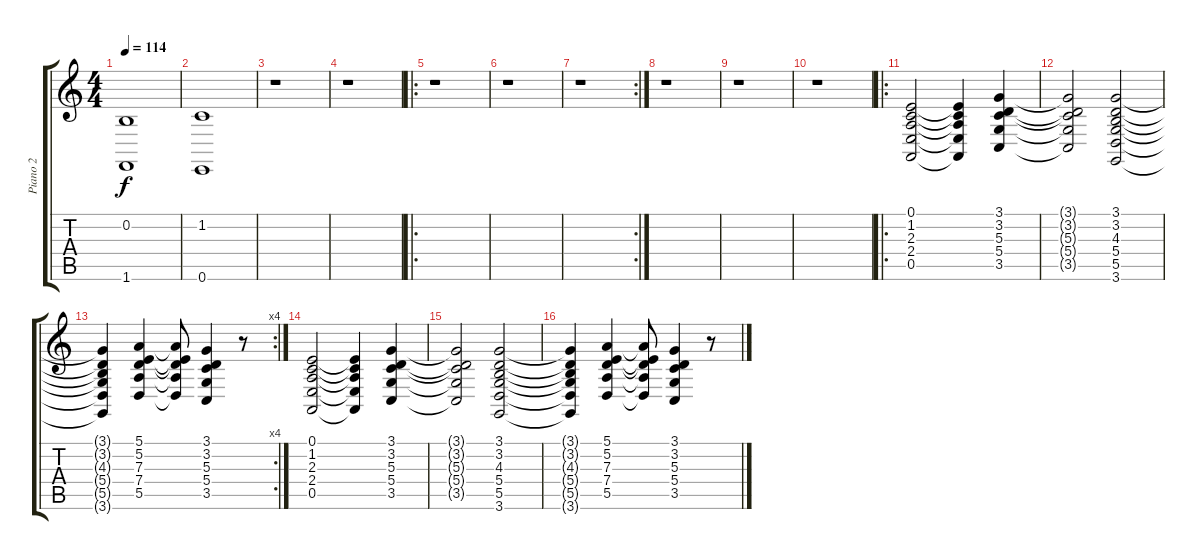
\track ("Piano 2" "Piano 2") {instrument electricgrandpiano}
\staff {score tabs}
\tuning (E4 B3 G3 D3 A2 E2) {hide}
\ts (4 4)
\tempo 114
\clef g2
\ks c
(0.2 1.6).1{dy f} |
(1.2 0.6).1 |
r.1 |
r.1 |
\ro
r.1 |
r.1 |
\rc 2
r.1 |
r.1 |
r.1 |
r.1 |
\ro
(0.1 1.2 2.3 2.4 0.5).2 (0.1{t} 1.2{t} 2.3{t} 2.4{t} 0.5{t}).4 (3.1 3.2 5.3 5.4 3.5).4 |
(3.1{t} 3.2{t} 5.3{t} 5.4{t} 3.5{t}).2 (3.1 3.2 4.3 5.4 5.5 3.6).2 |
\rc 4
(3.1{t} 3.2{t} 4.3{t} 5.4{t} 5.5{t} 3.6{t}).4 (5.1 5.2 7.3 7.4 5.5).4 (5.1{t} 5.2{t} 7.3{t} 7.4{t} 5.5{t}).8 (3.1 3.2 5.3 5.4 3.5).4 r.8 |
(0.1 1.2 2.3 2.4 0.5).2 (0.1{t} 1.2{t} 2.3{t} 2.4{t} 0.5{t}).4 (3.1 3.2 5.3 5.4 3.5).4 |
(3.1{t} 3.2{t} 5.3{t} 5.4{t} 3.5{t}).2 (3.1 3.2 4.3 5.4 5.5 3.6).2 |
(3.1{t} 3.2{t} 4.3{t} 5.4{t} 5.5{t} 3.6{t}).4 (5.1 5.2 7.3 7.4 5.5).4 (5.1{t} 5.2{t} 7.3{t} 7.4{t} 5.5{t}).8 (3.1 3.2 5.3 5.4 3.5).4 r.8
